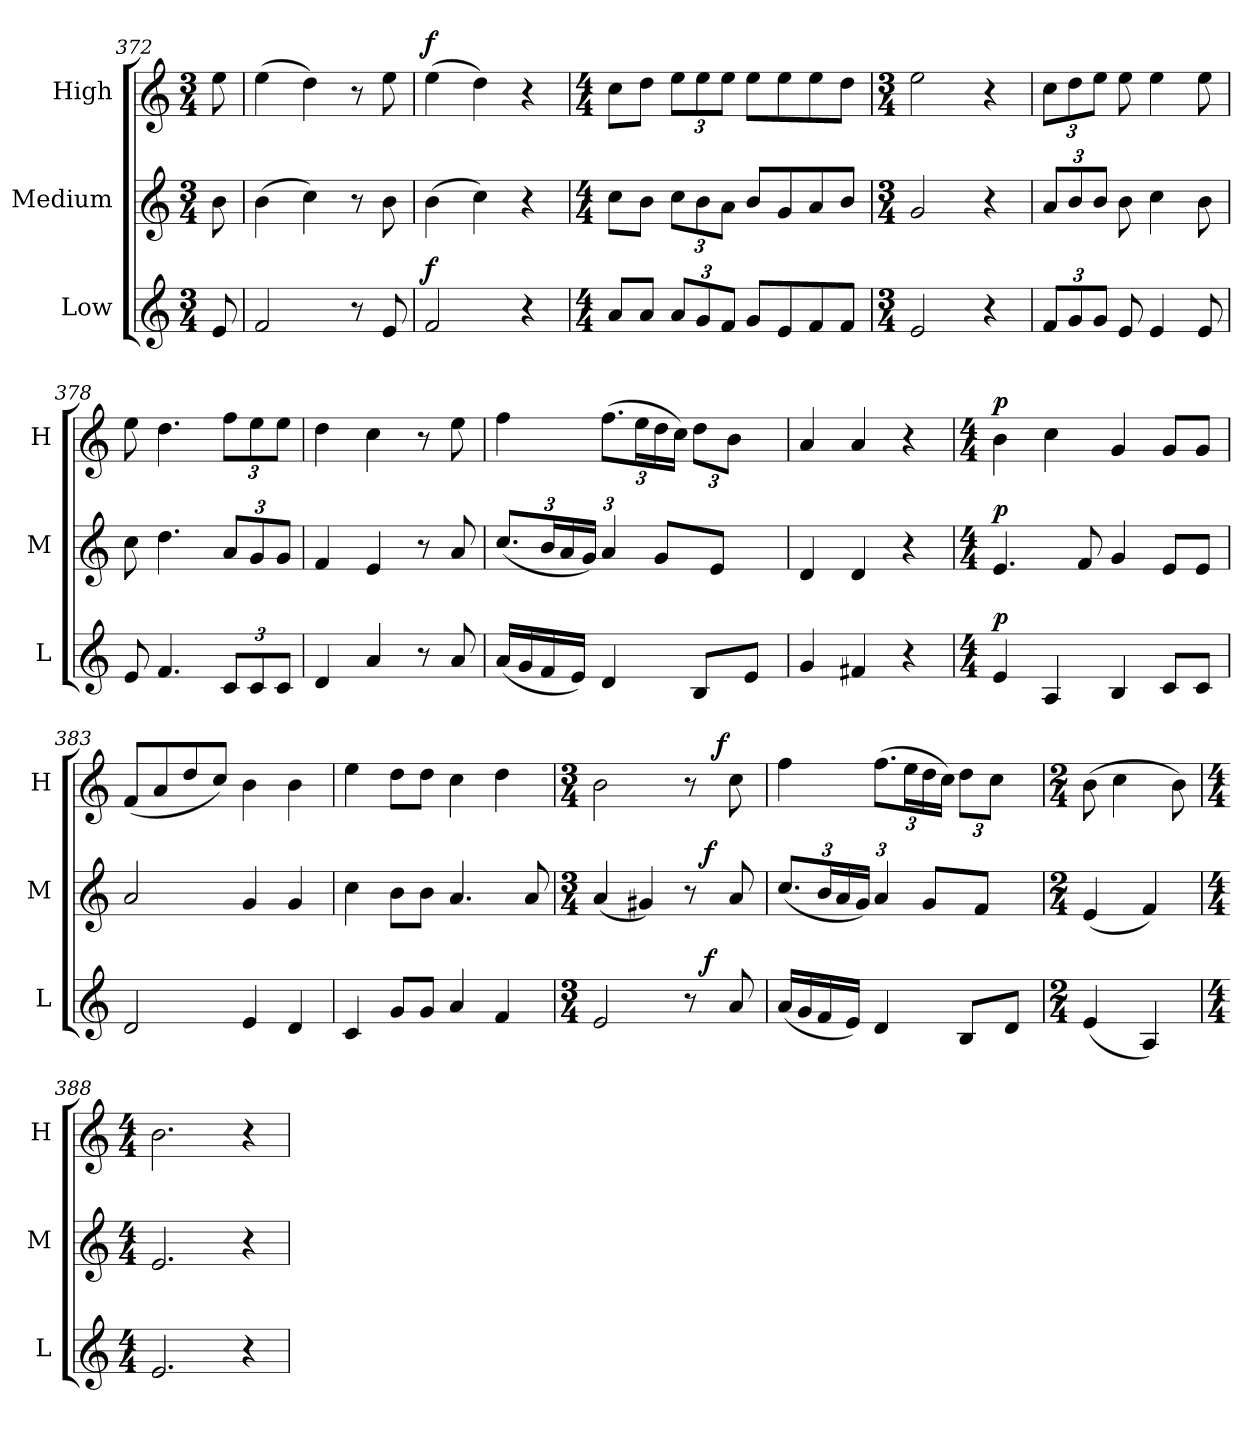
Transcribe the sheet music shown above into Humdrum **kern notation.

**kern	**dynam	**kern	**dynam	**kern	**dynam
*part3	*part3	*part2	*part2	*part1	*part1
*staff3	*staff3	*staff2	*staff2	*staff1	*staff1
*I"Low	*	*I"Medium	*	*I"High	*
*I'L	*	*I'M	*	*I'H	*
!!LO:PB:g=z
*clefG2	*	*clefG2	*	*clefG2	*
*k[]	*	*k[]	*	*k[]	*
*C:	*	*C:	*	*C:	*
*M3/4	*	*M3/4	*	*M3/4	*
=372	=372	=372	=372	=372	=372
8e/	.	8b\	.	8ee\	.
=373	=373	=373	=373	=373	=373
2f/	.	(>4b\	.	(>4ee\	.
.	.	4cc\)	.	4dd\)	.
8r	.	8r	.	8r	.
8e/	.	8b\	.	8ee\	.
=374	=374	=374	=374	=374	=374
!	!LO:DY:a	!	!	!	!LO:DY:a
2f/	f	(>4b\	.	(>4ee\	f
.	.	4cc\)	.	4dd\)	.
4r	.	4r	.	4r	.
=375	=375	=375	=375	=375	=375
*M4/4	*	*M4/4	*	*M4/4	*
8a/L	.	8cc\L	.	8cc\L	.
8a/J	.	8b\J	.	8dd\J	.
*Xbrackettup	*	*Xbrackettup	*	*Xbrackettup	*
12a/L	.	12cc\L	.	12ee\L	.
12g/	.	12b\	.	12ee\	.
12f/J	.	12a\J	.	12ee\J	.
8g/L	.	8b/L	.	8ee\L	.
8e/	.	8g/	.	8ee\	.
8f/	.	8a/	.	8ee\	.
8f/J	.	8b/J	.	8dd\J	.
=376	=376	=376	=376	=376	=376
*M3/4	*	*M3/4	*	*M3/4	*
2e/	.	2g/	.	2ee\	.
4r	.	4r	.	4r	.
!!LO:LB:g=z
=377	=377	=377	=377	=377	=377
12f/L	.	12a/L	.	12cc\L	.
12g/	.	12b/	.	12dd\	.
12g/J	.	12b/J	.	12ee\J	.
8e/	.	8b\	.	8ee\	.
4e/	.	4cc\	.	4ee\	.
8e/	.	8b\	.	8ee\	.
=378	=378	=378	=378	=378	=378
8e/	.	8cc\	.	8ee\	.
4.f/	.	4.dd\	.	4.dd\	.
12c/L	.	12a/L	.	12ff\L	.
12c/	.	12g/	.	12ee\	.
12c/J	.	12g/J	.	12ee\J	.
=379	=379	=379	=379	=379	=379
4d/	.	4f/	.	4dd\	.
4a/	.	4e/	.	4cc\	.
8r	.	8r	.	8r	.
8a/	.	8a/	.	8ee\	.
=380	=380	=380	=380	=380	=380
(<16a/LL	.	(<12.cc/L	.	4ff\	.
16g/	.	.	.	.	.
16f/	.	24b/L	.	.	.
.	.	24a/	.	.	.
16e/JJ)	.	.	.	.	.
.	.	24g/JJ)	.	.	.
4d/	.	6a/	.	(>12.ff\L	.
.	.	.	.	24ee\L	.
.	.	8g/L	.	24dd\	.
.	.	.	.	24cc\JJ)	.
8B/L	.	.	.	12dd\L	.
.	.	8e/J	.	.	.
.	.	.	.	12b\J	.
8e/J	.	.	.	.	.
.	.	12ryy	.	12ryy	.
=381	=381	=381	=381	=381	=381
4g/	.	4d/	.	4a/	.
4f#X/	.	4d/	.	4a/	.
4r	.	4r	.	4r	.
!!LO:LB:g=z
=382	=382	=382	=382	=382	=382
*M4/4	*	*M4/4	*	*M4/4	*
!	!LO:DY:a	!	!LO:DY:a	!	!LO:DY:a
4e/	p	4.e/	p	4b\	p
4A/	.	.	.	4cc\	.
.	.	8f/	.	.	.
4B/	.	4g/	.	4g/	.
8c/L	.	8e/L	.	8g/L	.
8c/J	.	8e/J	.	8g/J	.
=383	=383	=383	=383	=383	=383
2d/	.	2a/	.	(<8f/L	.
.	.	.	.	8a/	.
.	.	.	.	8dd/	.
.	.	.	.	8cc/J)	.
4e/	.	4g/	.	4b\	.
4d/	.	4g/	.	4b\	.
=384	=384	=384	=384	=384	=384
4c/	.	4cc\	.	4ee\	.
8g/L	.	8b\L	.	8dd\L	.
8g/J	.	8b\J	.	8dd\J	.
4a/	.	4.a/	.	4cc\	.
4f/	.	.	.	4dd\	.
.	.	8a/	.	.	.
=385	=385	=385	=385	=385	=385
*M3/4	*	*M3/4	*	*M3/4	*
*^	*	*^	*	*^	*
2e/	2ryy	.	(<4a/	2ryy	.	2b\	2ryy	.
.	.	.	4g#X/)	.	.	.	.	.
8r	16ryy	.	8r	16ryy	.	8r	16.ryy	.
!	!	!LO:DY:a	!	!	!LO:DY:a	!	!	!
.	8.ryy	f	.	8.ryy	f	.	.	.
!	!	!	!	!	!	!	!	!LO:DY:a
.	.	.	.	.	.	.	8ryy	f
8a/	.	.	8a/	.	.	8cc\	.	.
.	.	.	.	.	.	.	32ryy	.
*v	*v	*	*	*	*	*v	*v	*
*	*	*v	*v	*	*	*
!!LO:LB:g=z
=386	=386	=386	=386	=386	=386
(<16a/LL	.	(<12.cc/L	.	4ff\	.
16g/	.	.	.	.	.
16f/	.	24b/L	.	.	.
.	.	24a/	.	.	.
16e/JJ)	.	.	.	.	.
.	.	24g/JJ)	.	.	.
4d/	.	6a/	.	(>12.ff\L	.
.	.	.	.	24ee\L	.
.	.	8g/L	.	24dd\	.
.	.	.	.	24cc\JJ)	.
8B/L	.	.	.	12dd\L	.
.	.	8f/J	.	.	.
.	.	.	.	12cc\J	.
8d/J	.	.	.	.	.
.	.	12ryy	.	12ryy	.
=387	=387	=387	=387	=387	=387
*M2/4	*	*M2/4	*	*M2/4	*
(<4e/	.	(<4e/	.	(>8b\	.
.	.	.	.	4cc\	.
4A/)	.	4f/)	.	.	.
.	.	.	.	8b\)	.
=388	=388	=388	=388	=388	=388
*M4/4	*	*M4/4	*	*M4/4	*
2.e/	.	2.e/	.	2.b\	.
4r	.	4r	.	4r	.
=!	=!	=!	=!	=!	=!
*-	*-	*-	*-	*-	*-
